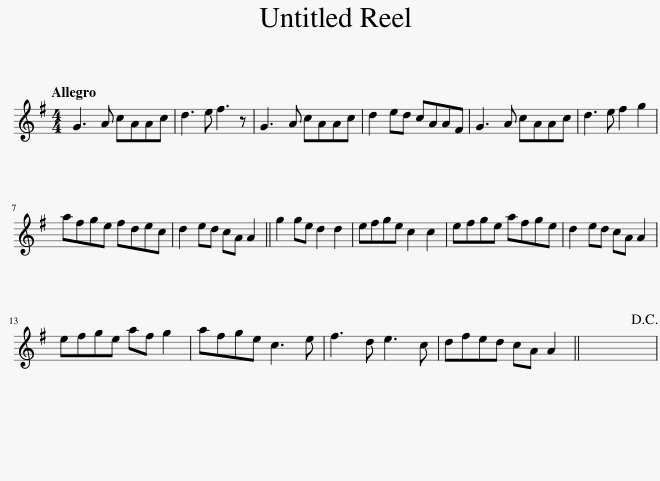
X:1
L:1/8
Q:1/4=120
M:4/4
I:linebreak $
K:G
V:1 treble
V:1
 G3 A cAAc | d3 e f3 z | G3 A cAAc | d2 ed cAAF | G3 A cAAc | %5
 d3 e f2 g2 |$ afge fdec | d2 ed cA A2 || g2 ge d2 d2 | efge c2 c2 | %10
 efge afge | d2 ed cA A2 |$ efge af g2 | afge c3 e | f3 d e3 c | %15
 dfed cA A2 || x8!D.C.! | %17
